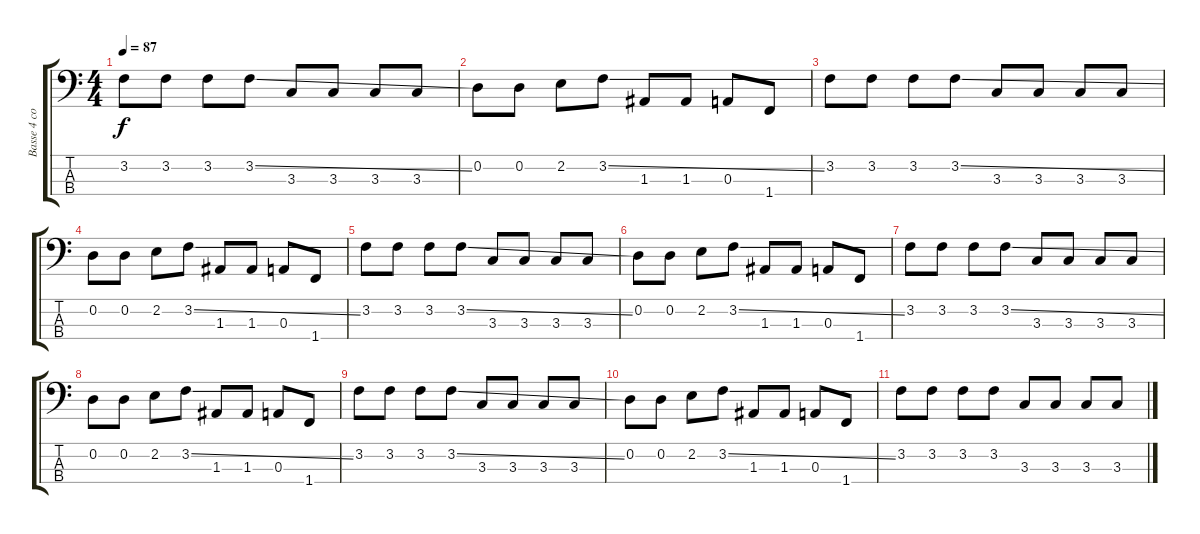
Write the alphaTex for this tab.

\track ("Basse 4 cordes EADG" "Basse 4 co") {instrument electricbassfinger}
\staff {score tabs}
\tuning (G2 D2 A1 E1) {hide}
\ts (4 4)
\tempo 87
\clef f4
\ks c
3.2.8{dy f} 3.2.8 3.2.8 3.2{ss}.8 3.3.8 3.3.8 3.3.8 3.3.8 |
0.2.8 0.2.8 2.2.8 3.2{ss}.8 1.3.8 1.3.8 0.3.8 1.4.8 |
3.2.8 3.2.8 3.2.8 3.2{ss}.8 3.3.8 3.3.8 3.3.8 3.3.8 |
0.2.8 0.2.8 2.2.8 3.2{ss}.8 1.3.8 1.3.8 0.3.8 1.4.8 |
3.2.8 3.2.8 3.2.8 3.2{ss}.8 3.3.8 3.3.8 3.3.8 3.3.8 |
0.2.8 0.2.8 2.2.8 3.2{ss}.8 1.3.8 1.3.8 0.3.8 1.4.8 |
3.2.8 3.2.8 3.2.8 3.2{ss}.8 3.3.8 3.3.8 3.3.8 3.3.8 |
0.2.8 0.2.8 2.2.8 3.2{ss}.8 1.3.8 1.3.8 0.3.8 1.4.8 |
3.2.8 3.2.8 3.2.8 3.2{ss}.8 3.3.8 3.3.8 3.3.8 3.3.8 |
0.2.8 0.2.8 2.2.8 3.2{ss}.8 1.3.8 1.3.8 0.3.8 1.4.8 |
3.2.8 3.2.8 3.2.8 3.2.8 3.3.8 3.3.8 3.3.8 3.3.8
